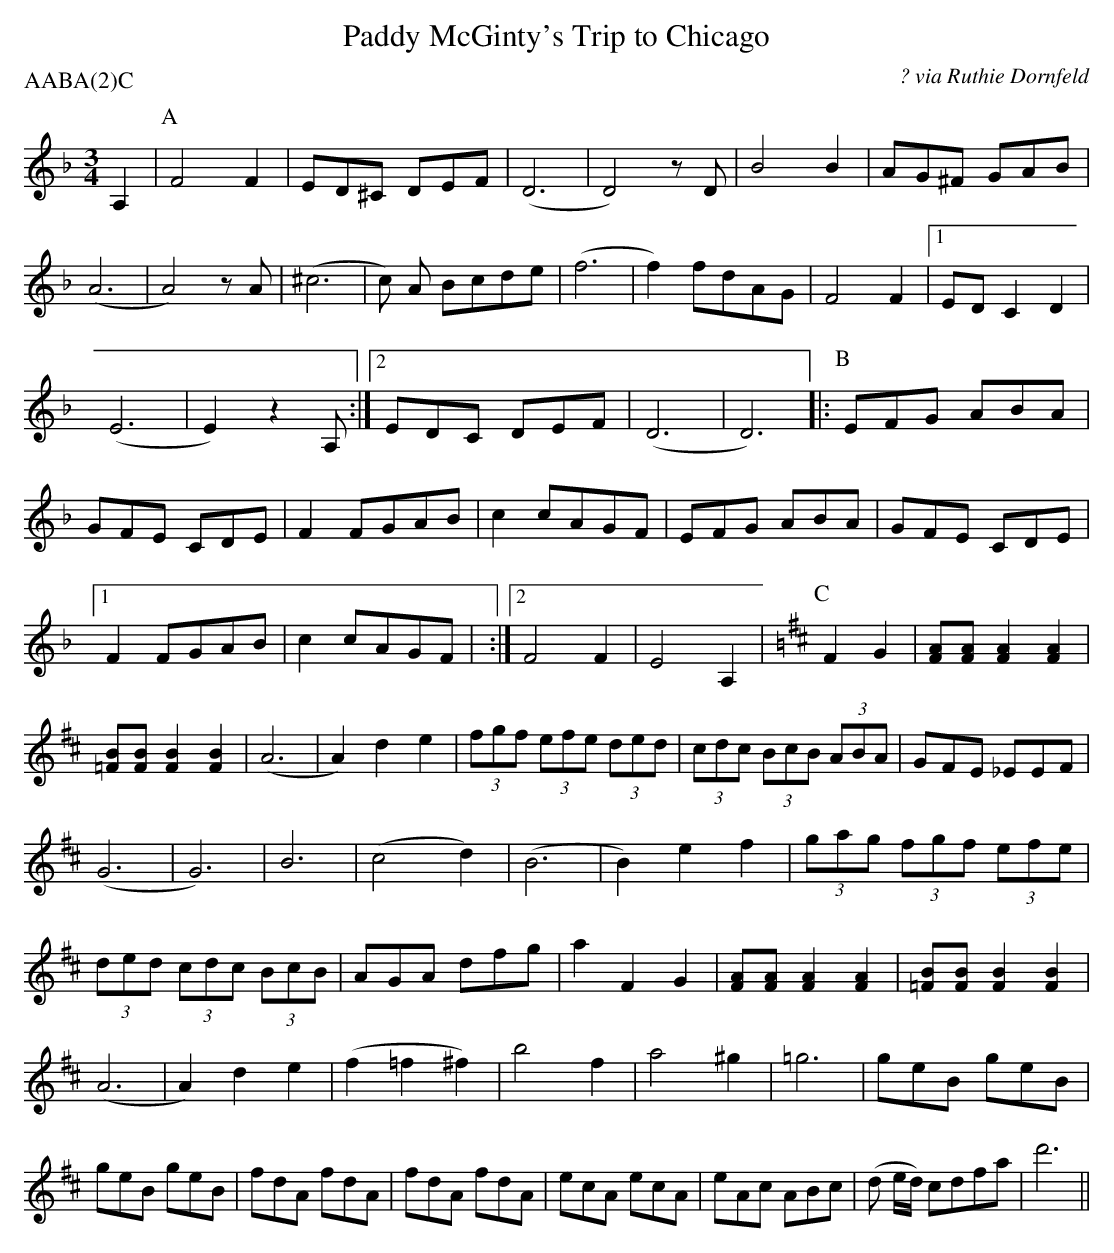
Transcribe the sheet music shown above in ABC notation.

X:1
T:Paddy McGinty's Trip to Chicago
C:? via Ruthie Dornfeld
M:3/4
P:AABA(2)C
K:Dm
A,2 | \
P:A
F4 F2 | ED^C DEF | (D6 | D4) z D | B4 B2 | AG^F GAB | \
(A6 | A4) z A | (^c6 | c) A Bcde | (f6 |f2) fdAG | F4 F2 \
|1 ED C2 D2 | (E6 | E2) z2 A, :|2 EDC DEF | (D6 | D6) |: \
K:F
P:B
EFG ABA | GFE CDE | F2 FGAB | c2 cAGF | \
EFG ABA | GFE CDE |1 F2 FGAB | c2 cAGF | \
:|2 F4 F2 | E4 A,2 | \
K:D
P:C
F2 G2 | [FA][FA] [F2A2] [F2A2] | [=FB][FB] [F2B2] [F2B2] | \
(A6 | A2) d2 e2 | \
(3fgf (3efe (3ded | (3cdc (3BcB (3ABA | GFE _EEF | (G6 | G6) | \
B6 | (c4 d2) | (B6 | B2) e2 f2 | \
(3gag (3fgf (3efe | (3ded (3cdc (3BcB | AGA dfg | a2 F2 G2 | \
[FA][FA] [F2A2] [F2A2] | [=FB][FB] [F2B2] [F2B2] | \
(A6 | A2) d2 e2 | \
(f2 =f2 ^f2) | b4 f2 | a4 ^g2 | =g6 | \
geB geB | geB geB | fdA fdA | fdA fdA | ecA ecA | \
eAc ABc | (d e/2d/2) cdfa | d'6 ||
